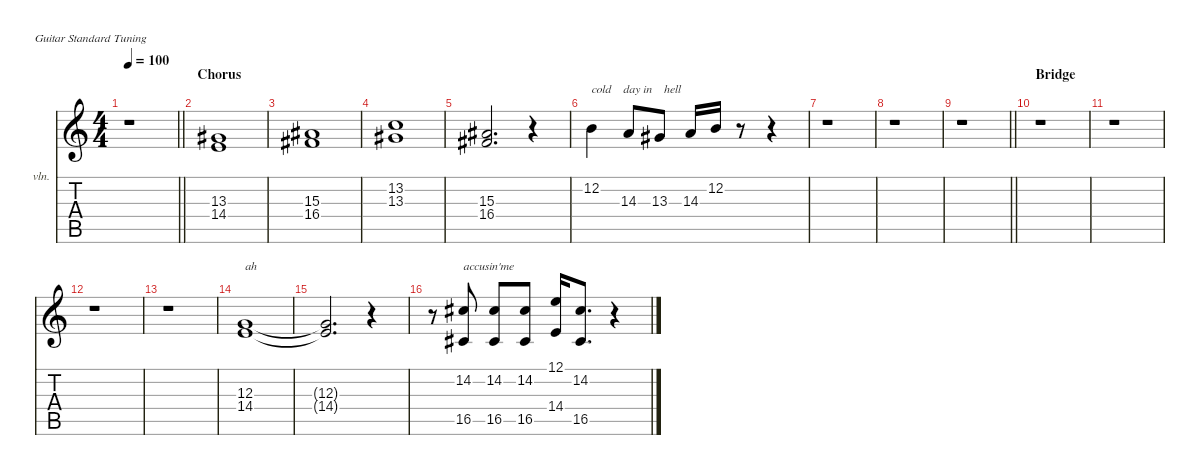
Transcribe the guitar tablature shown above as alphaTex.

\defaultSystemsLayout 4
\hideDynamics
\bracketExtendMode nobrackets
\firstSystemTrackNameOrientation horizontal
\otherSystemsTrackNameOrientation horizontal
\track ("Backing Vox" "vln.") {instrument violin}
\staff {score tabs}
\tuning (E4 B3 G3 D3 A2 E2)
\ts (4 4)
\tempo 100
\clef g2
\barLineRight lightlight
\ks c
r.1{dy f} |
\section ("" "Chorus")
(13.3{acc #} 14.4).1 |
(15.3{acc #} 16.4{acc #}).1 |
(13.2 13.3{acc #}).1 |
(15.3{acc #} 16.4{acc #}).2{d} r.4 |
12.2.4{txt "cold    day in    hell"} 14.3.8 13.3{acc #}.8 14.3.16 12.2.16 r.8 r.4 |
r.1 |
r.1 |
\barLineRight lightlight
r.1 |
\section ("" "Bridge")
r.1 |
r.1 |
r.1 |
r.1 |
(12.3 14.4).1{txt "ah"} |
(12.3{t} 14.4{t}).2{d} r.4 |
r.8 (14.2{acc #} 16.5{acc #}).8{txt "accusin'me"} (14.2{acc #} 16.5{acc #}).8 (14.2{acc #} 16.5{acc #}).8 (12.1 14.4).16 (14.2{acc #} 16.5{acc #}).8{d} r.4
